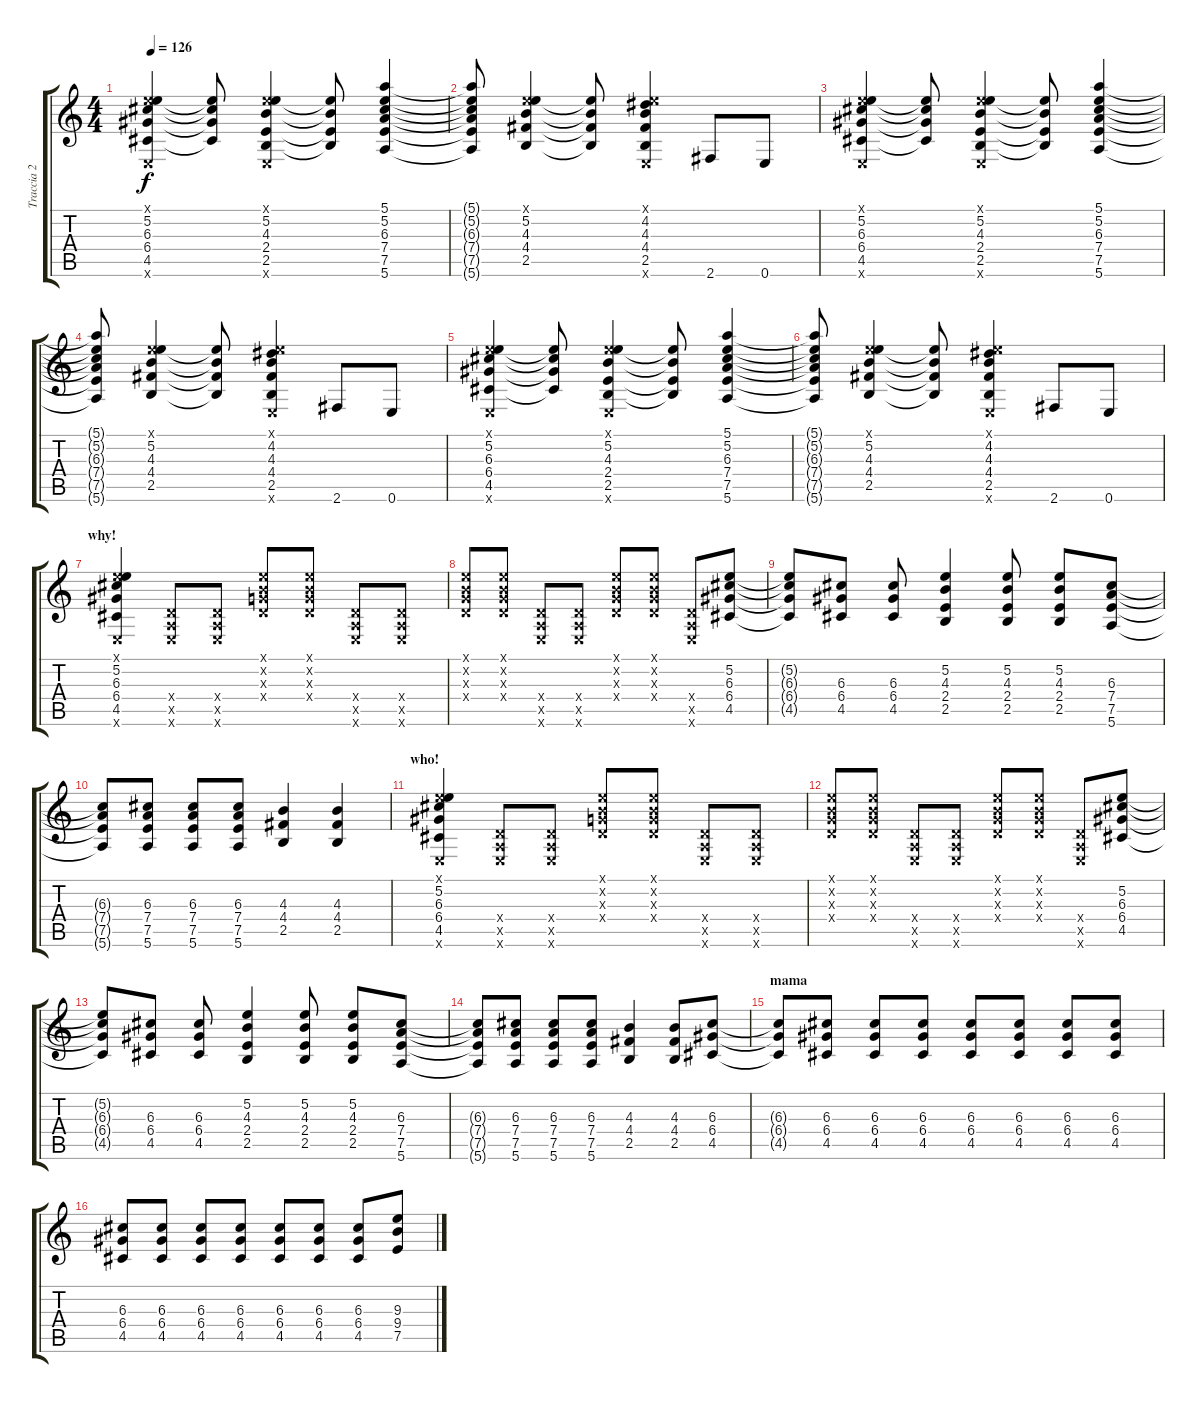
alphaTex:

\track ("Traccia 2" "Traccia 2") {instrument distortionguitar}
\staff {score tabs}
\tuning (E4 B3 G3 D3 A2 E2) {hide}
\ts (4 4)
\tempo 126
\clef g2
\ks c
(0.1{x} 5.2 6.3 6.4 4.5 0.6{x}).4{dy f instrument distortionguitar} (5.2{t} 6.3{t} 6.4{t} 4.5{t}).8 (0.1{x} 5.2 4.3 2.4 2.5 0.6{x}).4 (5.2{t} 4.3{t} 2.4{t} 2.5{t}).8 (5.1 5.2 6.3 7.4 7.5 5.6).4 |
(5.1{t} 5.2{t} 6.3{t} 7.4{t} 7.5{t} 5.6{t}).8 (0.1{x} 5.2 4.3 4.4 2.5).4 (5.2{t} 4.3{t} 4.4{t} 2.5{t}).8 (0.1{x} 4.2 4.3 4.4 2.5 0.6{x}).4 2.6.8 0.6.8 |
(0.1{x} 5.2 6.3 6.4 4.5 0.6{x}).4 (5.2{t} 6.3{t} 6.4{t} 4.5{t}).8 (0.1{x} 5.2 4.3 2.4 2.5 0.6{x}).4 (5.2{t} 4.3{t} 2.4{t} 2.5{t}).8 (5.1 5.2 6.3 7.4 7.5 5.6).4 |
(5.1{t} 5.2{t} 6.3{t} 7.4{t} 7.5{t} 5.6{t}).8 (0.1{x} 5.2 4.3 4.4 2.5).4 (5.2{t} 4.3{t} 4.4{t} 2.5{t}).8 (0.1{x} 4.2 4.3 4.4 2.5 0.6{x}).4 2.6.8 0.6.8 |
(0.1{x} 5.2 6.3 6.4 4.5 0.6{x}).4 (5.2{t} 6.3{t} 6.4{t} 4.5{t}).8 (0.1{x} 5.2 4.3 2.4 2.5 0.6{x}).4 (5.2{t} 4.3{t} 2.4{t} 2.5{t}).8 (5.1 5.2 6.3 7.4 7.5 5.6).4 |
(5.1{t} 5.2{t} 6.3{t} 7.4{t} 7.5{t} 5.6{t}).8 (0.1{x} 5.2 4.3 4.4 2.5).4 (5.2{t} 4.3{t} 4.4{t} 2.5{t}).8 (0.1{x} 4.2 4.3 4.4 2.5 0.6{x}).4 2.6.8 0.6.8 |
\section ("" "why!")
(0.1{x} 5.2 6.3 6.4 4.5 0.6{x}).4 (0.4{x} 0.5{x} 0.6{x}).8 (0.4{x} 0.5{x} 0.6{x}).8 (0.1{x} 0.2{x} 0.3{x} 0.4{x}).8 (0.1{x} 0.2{x} 0.3{x} 0.4{x}).8 (0.4{x} 0.5{x} 0.6{x}).8 (0.4{x} 0.5{x} 0.6{x}).8 |
(0.1{x} 0.2{x} 0.3{x} 0.4{x}).8 (0.1{x} 0.2{x} 0.3{x} 0.4{x}).8 (0.4{x} 0.5{x} 0.6{x}).8 (0.4{x} 0.5{x} 0.6{x}).8 (0.1{x} 0.2{x} 0.3{x} 0.4{x}).8 (0.1{x} 0.2{x} 0.3{x} 0.4{x}).8 (0.4{x} 0.5{x} 0.6{x}).8 (5.2 6.3 6.4 4.5).8 |
(5.2{t} 6.3{t} 6.4{t} 4.5{t}).8 (6.3 6.4 4.5).8 (6.3 6.4 4.5).8 (5.2 4.3 2.4 2.5).4 (5.2 4.3 2.4 2.5).8 (5.2 4.3 2.4 2.5).8 (6.3 7.4 7.5 5.6).8 |
(6.3{t} 7.4{t} 7.5{t} 5.6{t}).8 (6.3 7.4 7.5 5.6).8 (6.3 7.4 7.5 5.6).8 (6.3 7.4 7.5 5.6).8 (4.3 4.4 2.5).4 (4.3 4.4 2.5).4 |
\section ("" "who!")
(0.1{x} 5.2 6.3 6.4 4.5 0.6{x}).4 (0.4{x} 0.5{x} 0.6{x}).8 (0.4{x} 0.5{x} 0.6{x}).8 (0.1{x} 0.2{x} 0.3{x} 0.4{x}).8 (0.1{x} 0.2{x} 0.3{x} 0.4{x}).8 (0.4{x} 0.5{x} 0.6{x}).8 (0.4{x} 0.5{x} 0.6{x}).8 |
(0.1{x} 0.2{x} 0.3{x} 0.4{x}).8 (0.1{x} 0.2{x} 0.3{x} 0.4{x}).8 (0.4{x} 0.5{x} 0.6{x}).8 (0.4{x} 0.5{x} 0.6{x}).8 (0.1{x} 0.2{x} 0.3{x} 0.4{x}).8 (0.1{x} 0.2{x} 0.3{x} 0.4{x}).8 (0.4{x} 0.5{x} 0.6{x}).8 (5.2 6.3 6.4 4.5).8 |
(5.2{t} 6.3{t} 6.4{t} 4.5{t}).8 (6.3 6.4 4.5).8 (6.3 6.4 4.5).8 (5.2 4.3 2.4 2.5).4 (5.2 4.3 2.4 2.5).8 (5.2 4.3 2.4 2.5).8 (6.3 7.4 7.5 5.6).8 |
(6.3{t} 7.4{t} 7.5{t} 5.6{t}).8 (6.3 7.4 7.5 5.6).8 (6.3 7.4 7.5 5.6).8 (6.3 7.4 7.5 5.6).8 (4.3 4.4 2.5).4 (4.3 4.4 2.5).8 (6.3 6.4 4.5).8 |
\section ("" "mama")
(6.3{t} 6.4{t} 4.5{t}).8 (6.3 6.4 4.5).8 (6.3 6.4 4.5).8 (6.3 6.4 4.5).8 (6.3 6.4 4.5).8 (6.3 6.4 4.5).8 (6.3 6.4 4.5).8 (6.3 6.4 4.5).8 |
(6.3 6.4 4.5).8 (6.3 6.4 4.5).8 (6.3 6.4 4.5).8 (6.3 6.4 4.5).8 (6.3 6.4 4.5).8 (6.3 6.4 4.5).8 (6.3 6.4 4.5).8 (9.3 9.4 7.5).8
